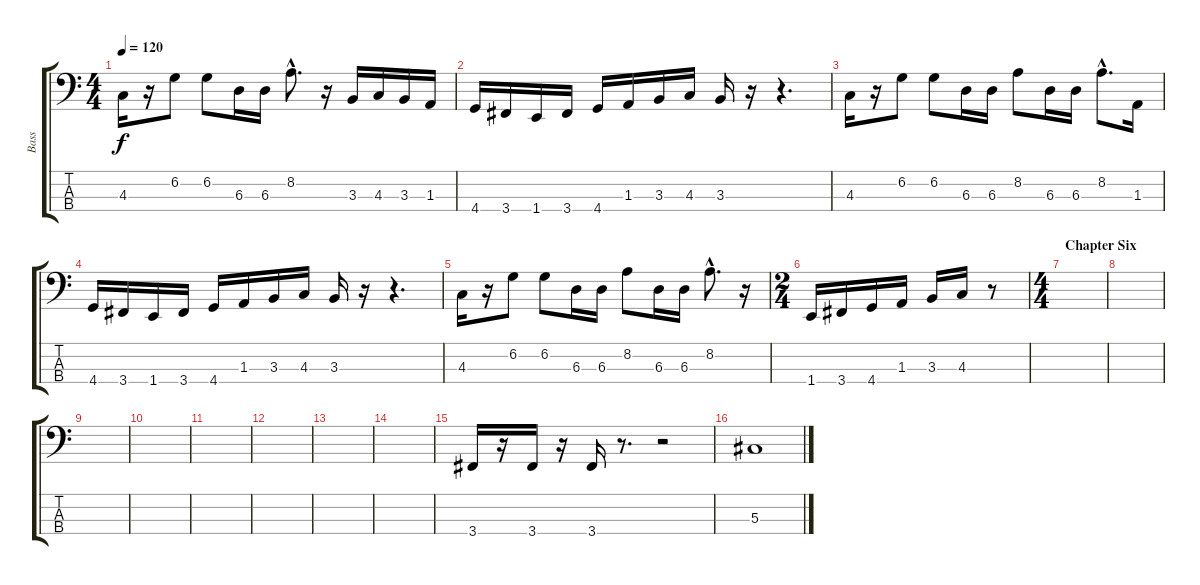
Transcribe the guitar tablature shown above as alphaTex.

\track ("Bass" "Bass") {instrument electricbassfinger}
\staff {score tabs}
\tuning (Gb2 Db2 Ab1 Eb1) {hide}
\ts (4 4)
\tempo 120
\clef f4
\ks c
4.3.16{dy f} r.16 6.2.8 6.2.8 6.3.16 6.3.16 8.2{hac}.8{d} r.16 3.3.16 4.3.16 3.3.16 1.3.16 |
4.4.16 3.4.16 1.4.16 3.4.16 4.4.16 1.3.16 3.3.16 4.3.16 3.3.16 r.16 r.4{d} |
4.3.16 r.16 6.2.8 6.2.8 6.3.16 6.3.16 8.2.8 6.3.16 6.3.16 8.2{hac}.8{d} 1.3.16 |
4.4.16 3.4.16 1.4.16 3.4.16 4.4.16 1.3.16 3.3.16 4.3.16 3.3.16 r.16 r.4{d} |
4.3.16 r.16 6.2.8 6.2.8 6.3.16 6.3.16 8.2.8 6.3.16 6.3.16 8.2{hac}.8{d} r.16 |
\ts (2 4)
1.4.16 3.4.16 4.4.16 1.3.16 3.3.16 4.3.16 r.8 |
\ts (4 4)
\section ("" "Chapter Six")
|
|
|
|
|
|
|
|
3.4.16 r.16 3.4.16 r.16 3.4.16 r.8{d} r.2 |
5.3.1
